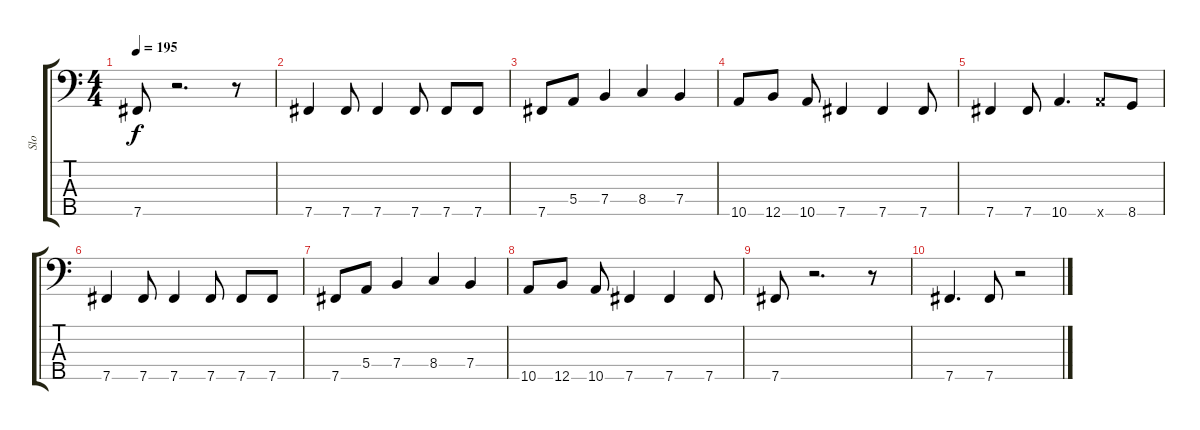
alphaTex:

\track ("Slo" "Slo") {instrument electricbassfinger}
\staff {score tabs}
\tuning (G2 D2 A1 E1 B0) {hide}
\ts (4 4)
\tempo 195
\clef f4
\ks c
7.5.8{dy f} r.2{d} r.8 |
7.5.4 7.5.8 7.5.4 7.5.8 7.5.8 7.5.8 |
7.5.8 5.4.8 7.4.4 8.4.4 7.4.4 |
10.5.8 12.5.8 10.5.8 7.5.4 7.5.4 7.5.8 |
7.5.4 7.5.8 10.5.4{d} 10.5{x}.8 8.5.8 |
7.5.4 7.5.8 7.5.4 7.5.8 7.5.8 7.5.8 |
7.5.8 5.4.8 7.4.4 8.4.4 7.4.4 |
10.5.8 12.5.8 10.5.8 7.5.4 7.5.4 7.5.8 |
7.5.8 r.2{d} r.8 |
7.5.4{d} 7.5.8 r.2
